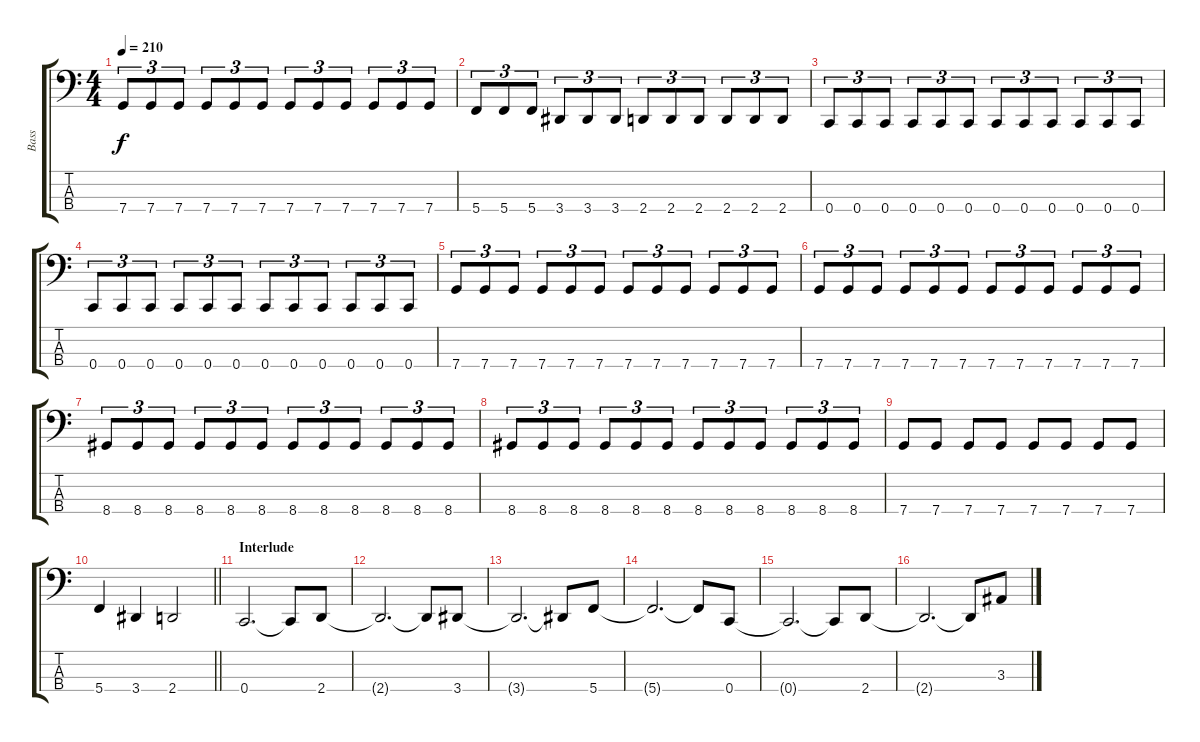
\track ("Bass" "Bass") {instrument electricbassfinger}
\staff {score tabs}
\tuning (F2 C2 G1 C1) {hide}
\ts (4 4)
\tempo 210
\clef f4
\ks c
7.4.8{tu (3 2) dy f} 7.4.8{tu (3 2)} 7.4.8{tu (3 2)} 7.4.8{tu (3 2)} 7.4.8{tu (3 2)} 7.4.8{tu (3 2)} 7.4.8{tu (3 2)} 7.4.8{tu (3 2)} 7.4.8{tu (3 2)} 7.4.8{tu (3 2)} 7.4.8{tu (3 2)} 7.4.8{tu (3 2)} |
5.4.8{tu (3 2)} 5.4.8{tu (3 2)} 5.4.8{tu (3 2)} 3.4.8{tu (3 2)} 3.4.8{tu (3 2)} 3.4.8{tu (3 2)} 2.4.8{tu (3 2)} 2.4.8{tu (3 2)} 2.4.8{tu (3 2)} 2.4.8{tu (3 2)} 2.4.8{tu (3 2)} 2.4.8{tu (3 2)} |
0.4.8{tu (3 2)} 0.4.8{tu (3 2)} 0.4.8{tu (3 2)} 0.4.8{tu (3 2)} 0.4.8{tu (3 2)} 0.4.8{tu (3 2)} 0.4.8{tu (3 2)} 0.4.8{tu (3 2)} 0.4.8{tu (3 2)} 0.4.8{tu (3 2)} 0.4.8{tu (3 2)} 0.4.8{tu (3 2)} |
0.4.8{tu (3 2)} 0.4.8{tu (3 2)} 0.4.8{tu (3 2)} 0.4.8{tu (3 2)} 0.4.8{tu (3 2)} 0.4.8{tu (3 2)} 0.4.8{tu (3 2)} 0.4.8{tu (3 2)} 0.4.8{tu (3 2)} 0.4.8{tu (3 2)} 0.4.8{tu (3 2)} 0.4.8{tu (3 2)} |
7.4.8{tu (3 2)} 7.4.8{tu (3 2)} 7.4.8{tu (3 2)} 7.4.8{tu (3 2)} 7.4.8{tu (3 2)} 7.4.8{tu (3 2)} 7.4.8{tu (3 2)} 7.4.8{tu (3 2)} 7.4.8{tu (3 2)} 7.4.8{tu (3 2)} 7.4.8{tu (3 2)} 7.4.8{tu (3 2)} |
7.4.8{tu (3 2)} 7.4.8{tu (3 2)} 7.4.8{tu (3 2)} 7.4.8{tu (3 2)} 7.4.8{tu (3 2)} 7.4.8{tu (3 2)} 7.4.8{tu (3 2)} 7.4.8{tu (3 2)} 7.4.8{tu (3 2)} 7.4.8{tu (3 2)} 7.4.8{tu (3 2)} 7.4.8{tu (3 2)} |
8.4.8{tu (3 2)} 8.4.8{tu (3 2)} 8.4.8{tu (3 2)} 8.4.8{tu (3 2)} 8.4.8{tu (3 2)} 8.4.8{tu (3 2)} 8.4.8{tu (3 2)} 8.4.8{tu (3 2)} 8.4.8{tu (3 2)} 8.4.8{tu (3 2)} 8.4.8{tu (3 2)} 8.4.8{tu (3 2)} |
8.4.8{tu (3 2)} 8.4.8{tu (3 2)} 8.4.8{tu (3 2)} 8.4.8{tu (3 2)} 8.4.8{tu (3 2)} 8.4.8{tu (3 2)} 8.4.8{tu (3 2)} 8.4.8{tu (3 2)} 8.4.8{tu (3 2)} 8.4.8{tu (3 2)} 8.4.8{tu (3 2)} 8.4.8{tu (3 2)} |
7.4.8 7.4.8 7.4.8 7.4.8 7.4.8 7.4.8 7.4.8 7.4.8 |
\barLineRight lightlight
5.4.4 3.4.4 2.4.2 |
\section ("" "Interlude")
0.4.2{d} 0.4{t}.8 2.4.8 |
2.4{t}.2{d} 2.4{t}.8 3.4.8 |
3.4{t}.2{d} 3.4{t}.8 5.4.8 |
5.4{t}.2{d} 5.4{t}.8 0.4.8 |
0.4{t}.2{d} 0.4{t}.8 2.4.8 |
2.4{t}.2{d} 2.4{t}.8 3.3.8
